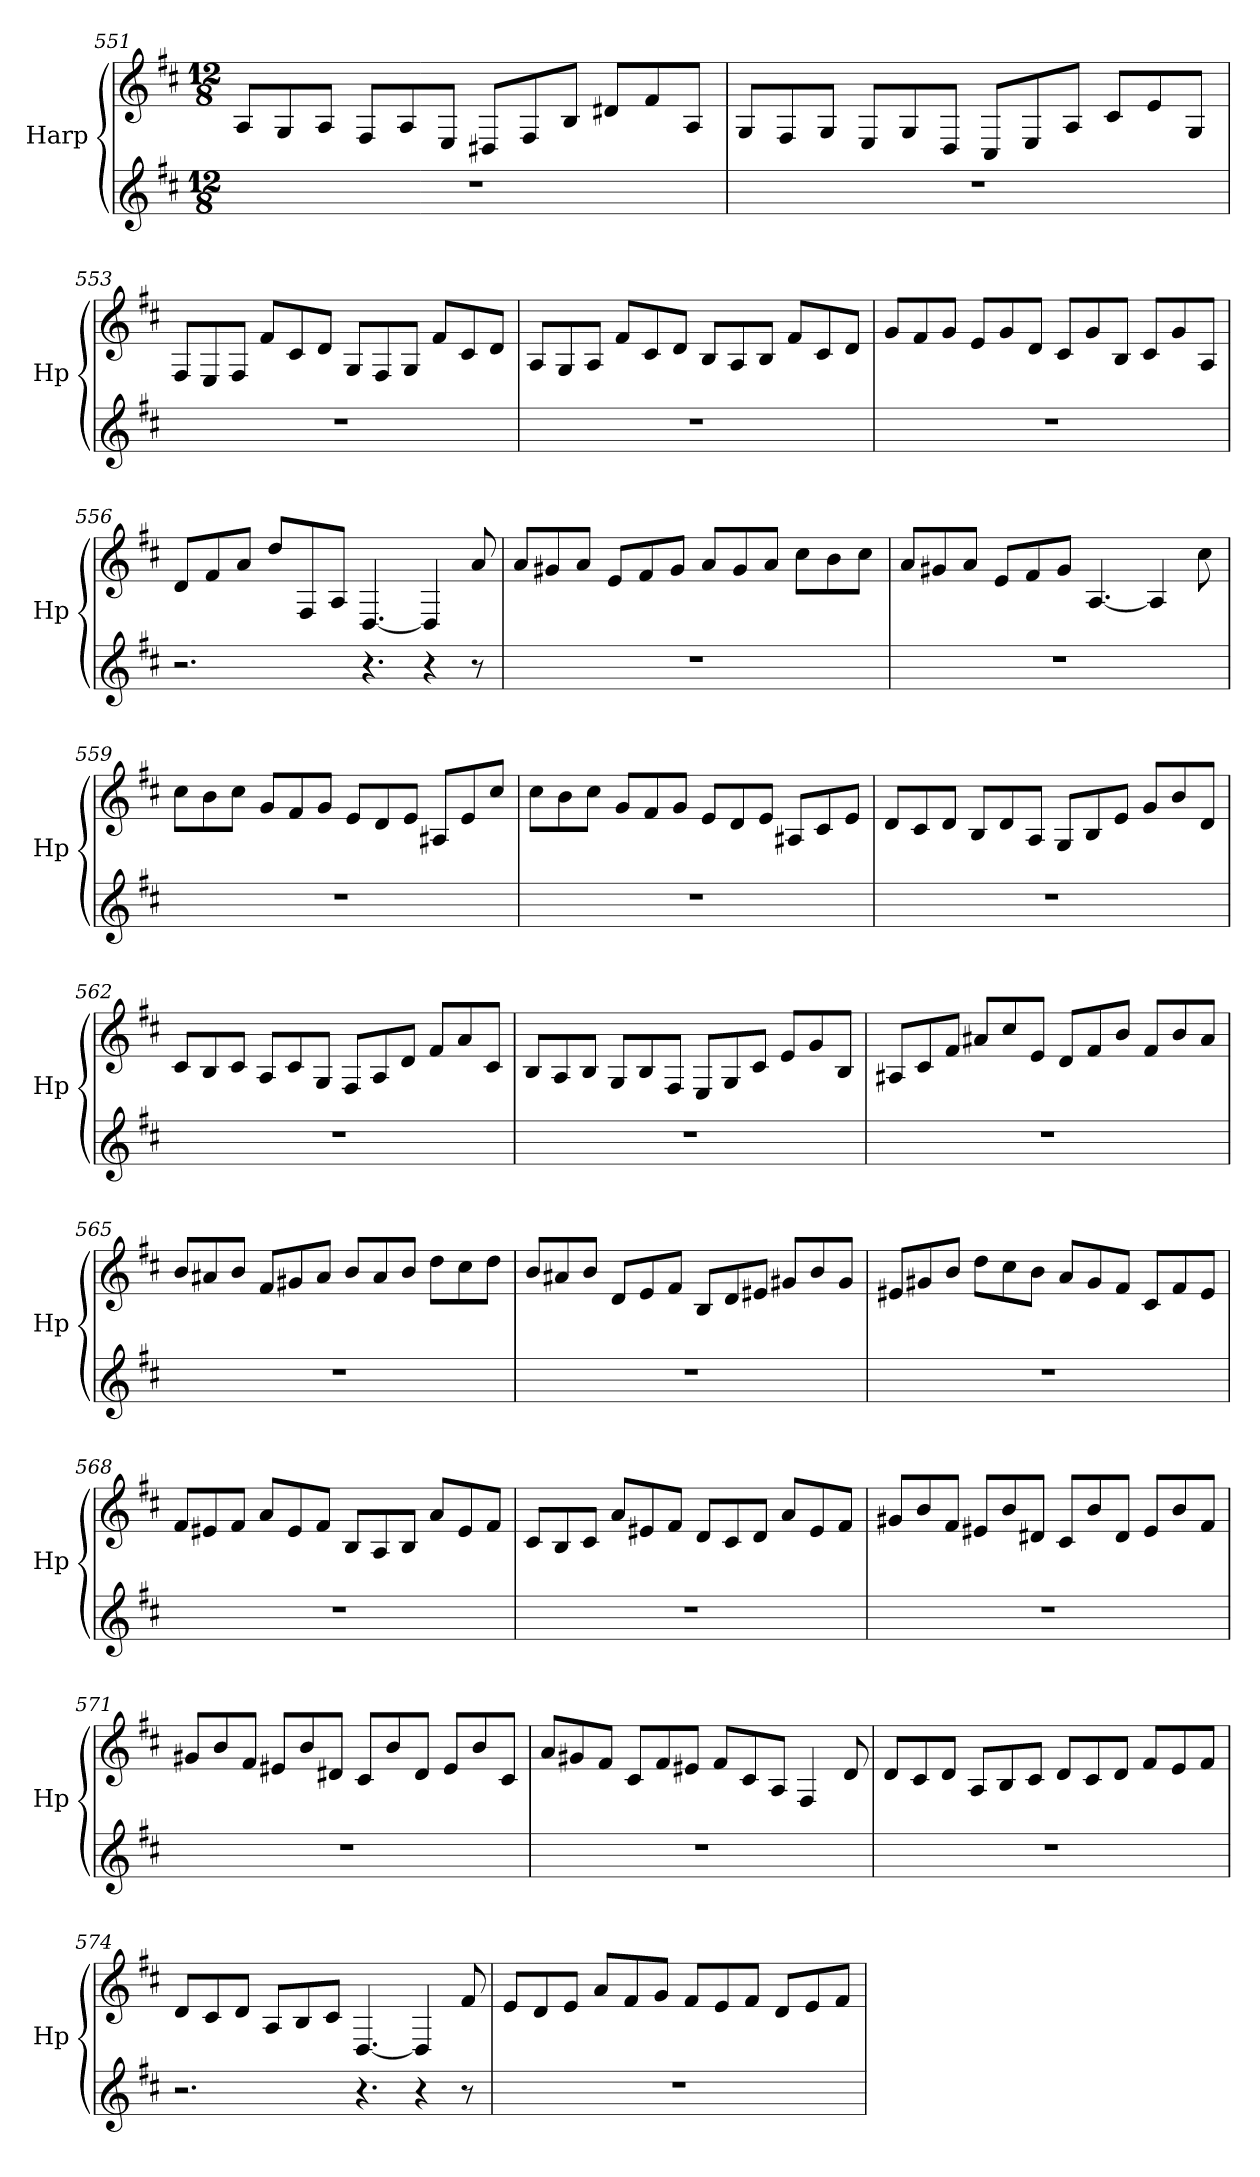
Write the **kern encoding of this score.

**kern	**kern
*part1	*part1
*staff2	*staff1
*I"Harp	*
*I'Hp	*
!!LO:LB:g=z
*clefG2	*clefG2
*k[f#c#]	*k[f#c#]
*M12/8	*M12/8
=551	=551
1.r	8A/L
.	8G/
.	8A/J
.	8F#/L
.	8A/
.	8E/J
.	8D#X/L
.	8F#/
.	8B/J
.	8d#X/L
.	8f#/
.	8A/J
=552	=552
1.r	8G/L
.	8F#/
.	8G/J
.	8E/L
.	8G/
.	8D/J
.	8C#/L
.	8E/
.	8A/J
.	8c#/L
.	8e/
.	8G/J
!!LO:LB:g=z
=553	=553
1.r	8F#/L
.	8E/
.	8F#/J
.	8f#/L
.	8c#/
.	8d/J
.	8G/L
.	8F#/
.	8G/J
.	8f#/L
.	8c#/
.	8d/J
=554	=554
1.r	8A/L
.	8G/
.	8A/J
.	8f#/L
.	8c#/
.	8d/J
.	8B/L
.	8A/
.	8B/J
.	8f#/L
.	8c#/
.	8d/J
=555	=555
1.r	8g/L
.	8f#/
.	8g/J
.	8e/L
.	8g/
.	8d/J
.	8c#/L
.	8g/
.	8B/J
.	8c#/L
.	8g/
.	8A/J
!!LO:LB:g=z
=556	=556
2.r	8d/L
.	8f#/
.	8a/J
.	8dd/L
.	8F#/
.	8A/J
4.r	[4.D/
4r	4D/]
8r	8a/
=557	=557
1.r	8a/L
.	8g#X/
.	8a/J
.	8e/L
.	8f#/
.	8g#/J
.	8a/L
.	8g#/
.	8a/J
.	8cc#\L
.	8b\
.	8cc#\J
=558	=558
1.r	8a/L
.	8g#X/
.	8a/J
.	8e/L
.	8f#/
.	8g#/J
.	[4.A/
.	4A/]
.	8cc#\
!!LO:LB:g=z
=559	=559
1.r	8cc#\L
.	8b\
.	8cc#\J
.	8g/L
.	8f#/
.	8g/J
.	8e/L
.	8d/
.	8e/J
.	8A#X/L
.	8e/
.	8cc#/J
=560	=560
1.r	8cc#\L
.	8b\
.	8cc#\J
.	8g/L
.	8f#/
.	8g/J
.	8e/L
.	8d/
.	8e/J
.	8A#X/L
.	8c#/
.	8e/J
=561	=561
1.r	8d/L
.	8c#/
.	8d/J
.	8B/L
.	8d/
.	8A/J
.	8G/L
.	8B/
.	8e/J
.	8g/L
.	8b/
.	8d/J
!!LO:PB:g=z
=562	=562
1.r	8c#/L
.	8B/
.	8c#/J
.	8A/L
.	8c#/
.	8G/J
.	8F#/L
.	8A/
.	8d/J
.	8f#/L
.	8a/
.	8c#/J
=563	=563
1.r	8B/L
.	8A/
.	8B/J
.	8G/L
.	8B/
.	8F#/J
.	8E/L
.	8G/
.	8c#/J
.	8e/L
.	8g/
.	8B/J
!!LO:LB:g=z
=564	=564
1.r	8A#X/L
.	8c#/
.	8f#/J
.	8a#X/L
.	8cc#/
.	8e/J
.	8d/L
.	8f#/
.	8b/J
.	8f#/L
.	8b/
.	8a#/J
=565	=565
1.r	8b/L
.	8a#X/
.	8b/J
.	8f#/L
.	8g#X/
.	8a#/J
.	8b/L
.	8a#/
.	8b/J
.	8dd\L
.	8cc#\
.	8dd\J
=566	=566
1.r	8b/L
.	8a#X/
.	8b/J
.	8d/L
.	8e/
.	8f#/J
.	8B/L
.	8d/
.	8e#X/J
.	8g#X/L
.	8b/
.	8g#/J
!!LO:LB:g=z
=567	=567
1.r	8e#X/L
.	8g#X/
.	8b/J
.	8dd\L
.	8cc#\
.	8b\J
.	8a/L
.	8g#/
.	8f#/J
.	8c#/L
.	8f#/
.	8e#/J
=568	=568
1.r	8f#/L
.	8e#X/
.	8f#/J
.	8a/L
.	8e#/
.	8f#/J
.	8B/L
.	8A/
.	8B/J
.	8a/L
.	8e#/
.	8f#/J
=569	=569
1.r	8c#/L
.	8B/
.	8c#/J
.	8a/L
.	8e#X/
.	8f#/J
.	8d/L
.	8c#/
.	8d/J
.	8a/L
.	8e#/
.	8f#/J
!!LO:LB:g=z
=570	=570
1.r	8g#X/L
.	8b/
.	8f#/J
.	8e#X/L
.	8b/
.	8d#X/J
.	8c#/L
.	8b/
.	8d#/J
.	8e#/L
.	8b/
.	8f#/J
=571	=571
1.r	8g#X/L
.	8b/
.	8f#/J
.	8e#X/L
.	8b/
.	8d#X/J
.	8c#/L
.	8b/
.	8d#/J
.	8e#/L
.	8b/
.	8c#/J
=572	=572
1.r	8a/L
.	8g#X/
.	8f#/J
.	8c#/L
.	8f#/
.	8e#X/J
.	8f#/L
.	8c#/
.	8A/J
.	4F#/
.	8d/
!!LO:LB:g=z
=573	=573
1.r	8d/L
.	8c#/
.	8d/J
.	8A/L
.	8B/
.	8c#/J
.	8d/L
.	8c#/
.	8d/J
.	8f#/L
.	8e/
.	8f#/J
=574	=574
2.r	8d/L
.	8c#/
.	8d/J
.	8A/L
.	8B/
.	8c#/J
4.r	[4.D/
4r	4D/]
8r	8f#/
=575	=575
1.r	8e/L
.	8d/
.	8e/J
.	8a/L
.	8f#/
.	8g/J
.	8f#/L
.	8e/
.	8f#/J
.	8d/L
.	8e/
.	8f#/J
=	=
*-	*-
